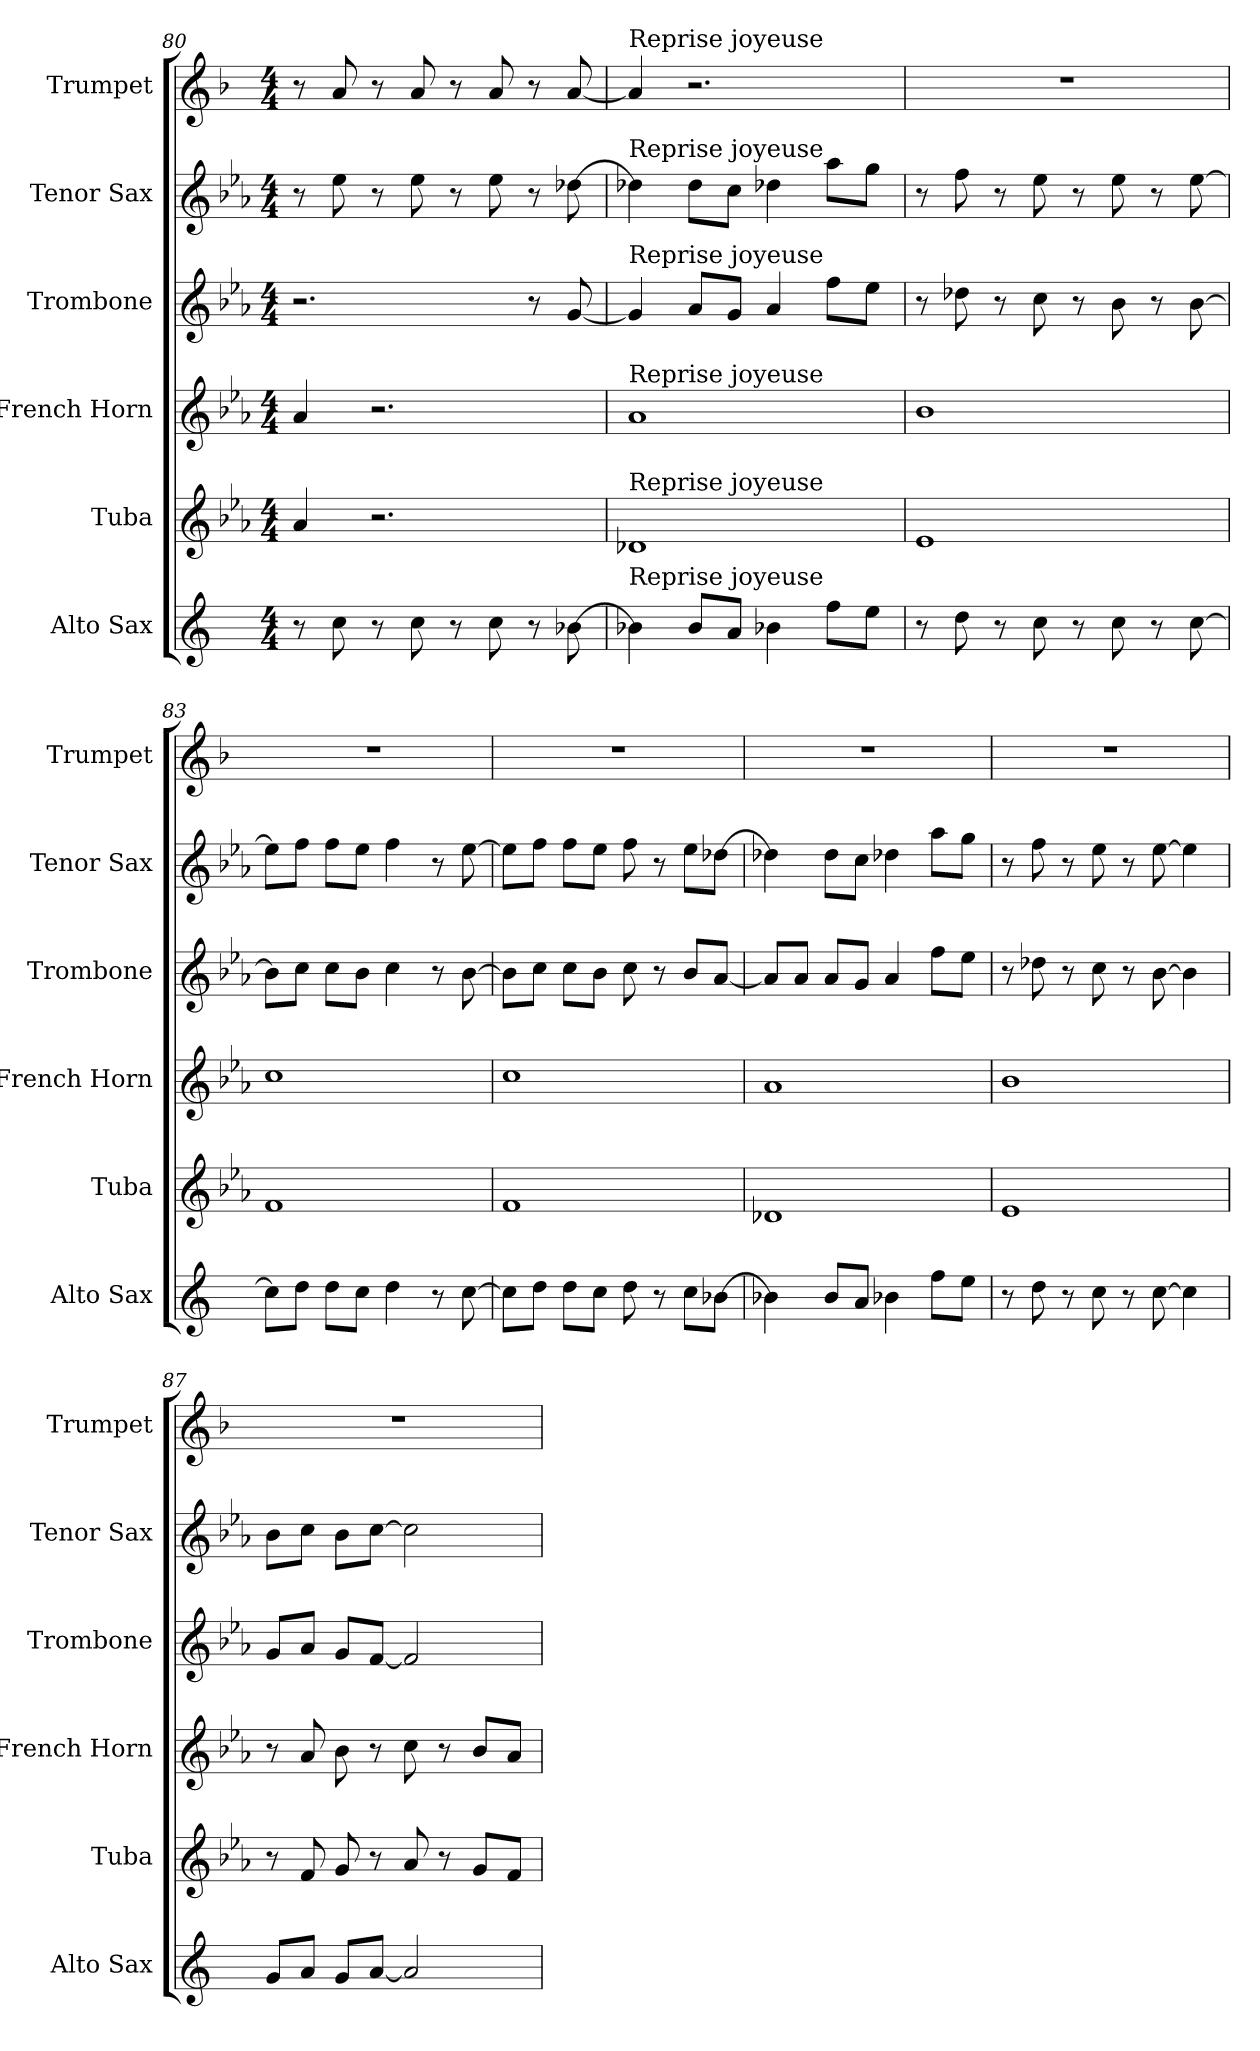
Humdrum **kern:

**kern	**kern	**kern	**kern	**kern	**kern
*part6	*part5	*part4	*part3	*part2	*part1
*staff6	*staff5	*staff4	*staff3	*staff2	*staff1
*I"Alto Sax	*I"Tuba	*I"French Horn	*I"Trombone	*I"Tenor Sax	*I"Trumpet
*I'Alto Sax	*I'Tuba	*I'French Horn	*I'Trombone	*I'Tenor Sax	*I'Trumpet
*clefG2	*clefG2	*clefG2	*clefG2	*clefG2	*clefG2
*ITrd5c9	*ITrd15c26	*ITrd8c14	*ITrd8c14	*ITrd8c14	*ITrd1c2
*k[b-e-a-]	*k[b-e-a-]	*k[b-e-a-]	*k[b-e-a-]	*k[b-e-a-]	*k[b-e-a-]
*M4/4	*M4/4	*M4/4	*M4/4	*M4/4	*M4/4
=80	=80	=80	=80	=80	=80
8r	4AA-	4A-	2.r	8r	8r
8e-	.	.	.	8e-	8g
8r	2.r	2.r	.	8r	8r
8e-	.	.	.	8e-	8g
8r	.	.	.	8r	8r
8e-	.	.	.	8e-	8g
8r	.	.	8r	8r	8r
[8d-X	.	.	[8G	[8d-X	[8g
=81	=81	=81	=81	=81	=81
!	!	!	!	!	!LO:TX:a:t=Reprise joyeuse
!	!	!	!	!LO:TX:a:t=Reprise joyeuse	!
!	!	!	!LO:TX:a:t=Reprise joyeuse	!	!
!	!	!LO:TX:a:t=Reprise joyeuse	!	!	!
!	!LO:TX:a:t=Reprise joyeuse	!	!	!	!
!LO:TX:a:t=Reprise joyeuse	!	!	!	!	!
4d-X]	1DD-X	1A-	4G]	4d-X]	4g]
8d-L	.	.	8A-L	8d-L	2.r
8cJ	.	.	8GJ	8cJ	.
4d-X	.	.	4A-	4d-X	.
8a-L	.	.	8fL	8a-L	.
8gJ	.	.	8e-J	8gJ	.
=82	=82	=82	=82	=82	=82
8r	1EE-	1B-	8r	8r	1r
8f	.	.	8d-X	8f	.
8r	.	.	8r	8r	.
8e-	.	.	8c	8e-	.
8r	.	.	8r	8r	.
8e-	.	.	8B-	8e-	.
8r	.	.	8r	8r	.
[8e-	.	.	[8B-	[8e-	.
=83	=83	=83	=83	=83	=83
8e-L]	1FF	1c	8B-L]	8e-L]	1r
8fJ	.	.	8cJ	8fJ	.
8fL	.	.	8cL	8fL	.
8e-J	.	.	8B-J	8e-J	.
4f	.	.	4c	4f	.
8r	.	.	8r	8r	.
[8e-	.	.	[8B-	[8e-	.
=84	=84	=84	=84	=84	=84
8e-L]	1FF	1c	8B-L]	8e-L]	1r
8fJ	.	.	8cJ	8fJ	.
8fL	.	.	8cL	8fL	.
8e-J	.	.	8B-J	8e-J	.
8f	.	.	8c	8f	.
8r	.	.	8r	8r	.
8e-L	.	.	8B-L	8e-L	.
[8d-XJ	.	.	[8A-J	[8d-XJ	.
=85	=85	=85	=85	=85	=85
4d-X]	1DD-X	1A-	8A-L]	4d-X]	1r
.	.	.	8A-J	.	.
8d-L	.	.	8A-L	8d-L	.
8cJ	.	.	8GJ	8cJ	.
4d-X	.	.	4A-	4d-X	.
8a-L	.	.	8fL	8a-L	.
8gJ	.	.	8e-J	8gJ	.
=86	=86	=86	=86	=86	=86
8r	1EE-	1B-	8r	8r	1r
8f	.	.	8d-X	8f	.
8r	.	.	8r	8r	.
8e-	.	.	8c	8e-	.
8r	.	.	8r	8r	.
[8e-	.	.	[8B-	[8e-	.
4e-]	.	.	4B-]	4e-]	.
=87	=87	=87	=87	=87	=87
8B-L	8r	8r	8GL	8B-L	1r
8cJ	8FF	8A-	8A-J	8cJ	.
8B-L	8GG	8B-	8GL	8B-L	.
[8cJ	8r	8r	[8FJ	[8cJ	.
2c]	8AA-	8c	2F]	2c]	.
.	8r	8r	.	.	.
.	8GGL	8B-L	.	.	.
.	8FFJ	8A-J	.	.	.
=	=	=	=	=	=
*-	*-	*-	*-	*-	*-
